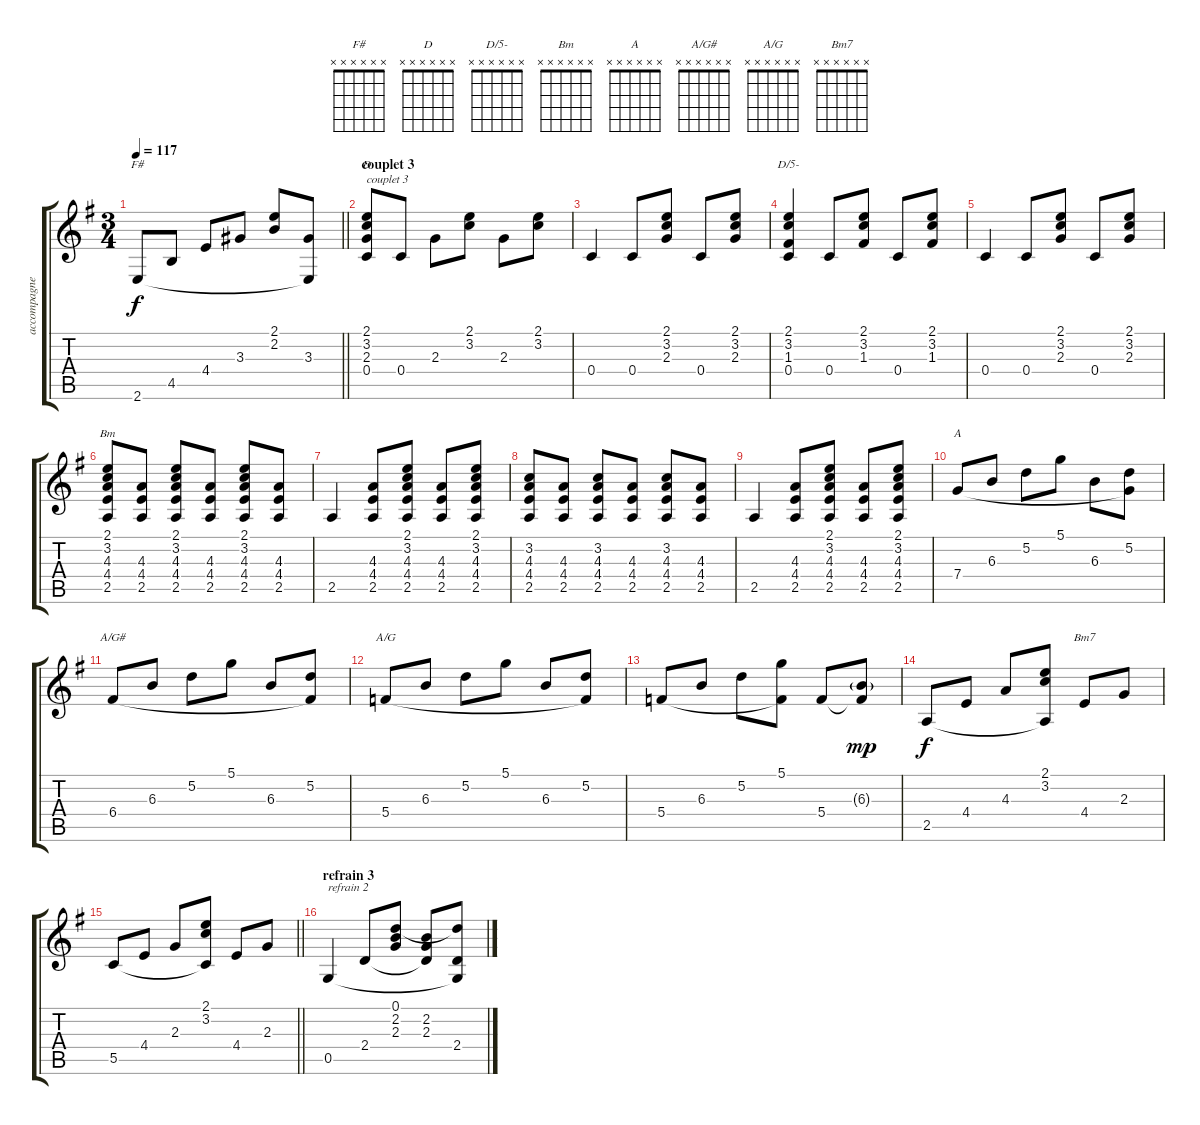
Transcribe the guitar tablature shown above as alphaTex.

\track ("accompagnement" "accompagne") {instrument acousticguitarsteel}
\staff {score tabs}
\tuning (D4 A3 F3 C3 G2 D2) {hide}
\chord ("F#" x x x x x x)
\chord ("D" x x x x x x)
\chord ("D/5-" x x x x x x)
\chord ("Bm" x x x x x x)
\chord ("A" x x x x x x)
\chord ("A/G#" x x x x x x)
\chord ("A/G" x x x x x x)
\chord ("Bm7" x x x x x x)
\ts (3 4)
\tempo 117
\clef g2
\barLineRight lightlight
\ks g
2.6.8{ch "F#" dy f} 4.5.8 4.4.8 3.3.8 (2.1 2.2).8 (3.3 2.6{t}).8 |
\section ("" "couplet 3")
(2.1 3.2 2.3 0.4).8{ch "D" txt "couplet 3"} 0.4.8 2.3.8 (2.1 3.2).8 2.3.8 (2.1 3.2).8 |
0.4.4 0.4.8 (2.1 3.2 2.3).8 0.4.8 (2.1 3.2 2.3).8 |
(2.1 3.2 1.3 0.4).4{ch "D/5-"} 0.4.8 (2.1 3.2 1.3).8 0.4.8 (2.1 3.2 1.3).8 |
0.4.4 0.4.8 (2.1 3.2 2.3).8 0.4.8 (2.1 3.2 2.3).8 |
(2.1 3.2 4.3 4.4 2.5).8{ch "Bm"} (4.3 4.4 2.5).8 (2.1 3.2 4.3 4.4 2.5).8 (4.3 4.4 2.5).8 (2.1 3.2 4.3 4.4 2.5).8 (4.3 4.4 2.5).8 |
2.5.4 (4.3 4.4 2.5).8 (2.1 3.2 4.3 4.4 2.5).8 (4.3 4.4 2.5).8 (2.1 3.2 4.3 4.4 2.5).8 |
(3.2 4.3 4.4 2.5).8 (4.3 4.4 2.5).8 (3.2 4.3 4.4 2.5).8 (4.3 4.4 2.5).8 (3.2 4.3 4.4 2.5).8 (4.3 4.4 2.5).8 |
2.5.4 (4.3 4.4 2.5).8 (2.1 3.2 4.3 4.4 2.5).8 (4.3 4.4 2.5).8 (2.1 3.2 4.3 4.4 2.5).8 |
7.4.8{ch "A"} 6.3.8 5.2.8 5.1.8 6.3.8 (5.2 7.4{t}).8 |
6.4.8{ch "A/G#"} 6.3.8 5.2.8 5.1.8 6.3.8 (5.2 6.4{t}).8 |
5.4.8{ch "A/G"} 6.3.8 5.2.8 5.1.8 6.3.8 (5.2 5.4{t}).8 |
5.4.8 6.3.8 5.2.8 (5.1 5.4{t}).8 5.4.8 (6.3{g} 5.4{t}).8{dy mp} |
2.5.8{dy f} 4.4.8 4.3.8 (2.1 3.2 2.5{t}).8 4.4.8{ch "Bm7"} 2.3.8 |
\barLineRight lightlight
5.5.8 4.4.8 2.3.8 (2.1 3.2 5.5{t}).8 4.4.8 2.3.8 |
\section ("" "refrain 3")
0.5.4{txt "refrain 2"} 2.4.8 (0.1 2.2 2.3).8 (2.2 2.3 2.4{t}).8 (0.1{t} 2.4 0.5{t}).8
